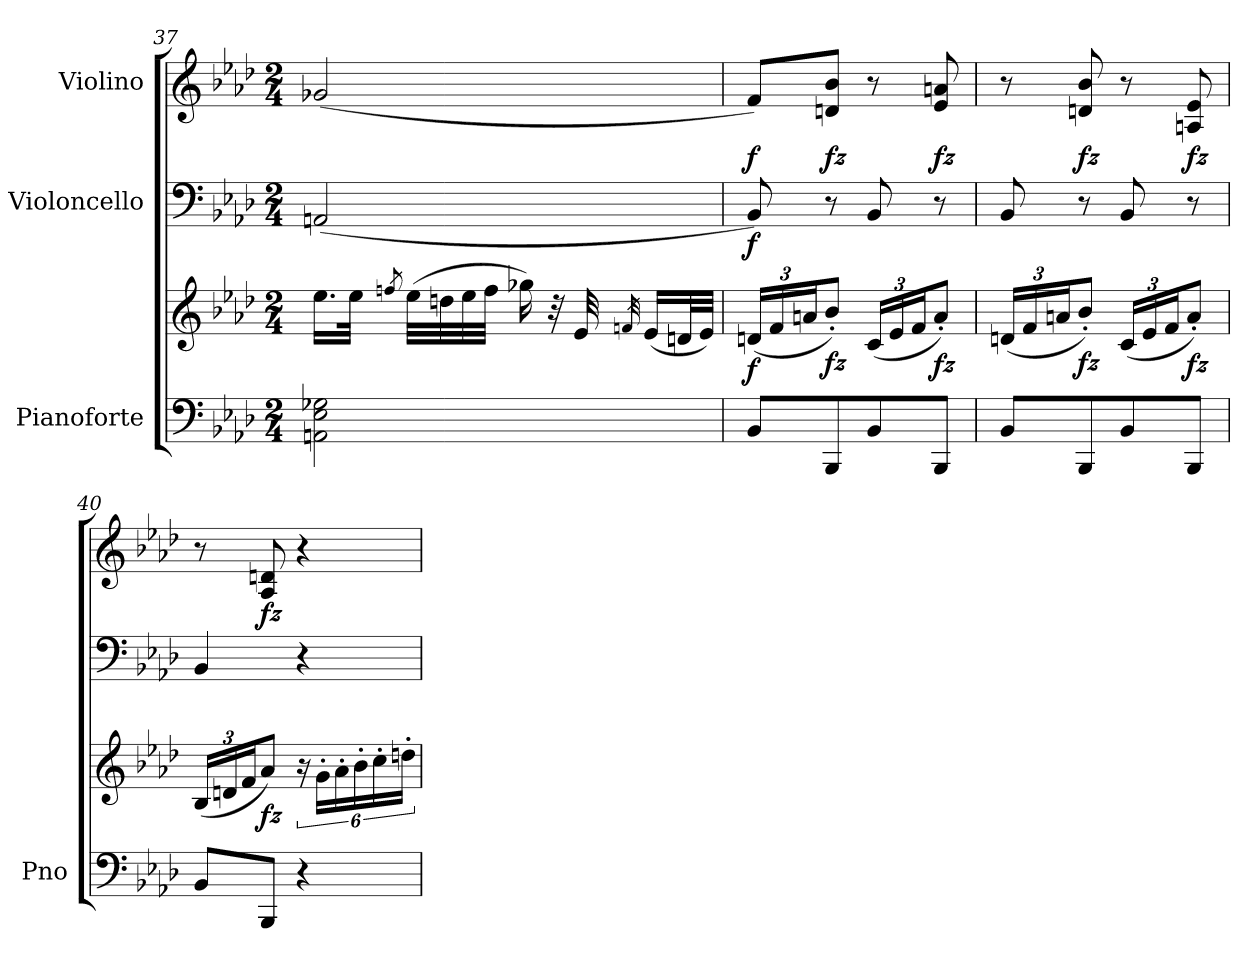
**kern	**kern	**dynam	**kern	**dynam	**kern	**dynam
*part3	*part3	*part3	*part2	*part2	*part1	*part1
*staff4	*staff3	*staff3/4	*staff2	*staff2	*staff1	*staff1
*I"Pianoforte	*	*	*I"Violoncello	*	*I"Violino	*
*I'Pno	*	*	*	*	*	*
!!LO:PB:g=z
*clefF4	*clefG2	*	*clefF4	*	*clefG2	*
*k[b-e-a-d-]	*k[b-e-a-d-]	*	*k[b-e-a-d-]	*	*k[b-e-a-d-]	*
*A-:	*A-:	*	*A-:	*	*A-:	*
*M2/4	*M2/4	*	*M2/4	*	*M2/4	*
=37	=37	=37	=37	=37	=37	=37
2AAn\ 2E-\ 2G-X\	16.ee-\LL	.	(<2AAn/	.	(<2g-X/	.
.	32ee-\JJk	.	.	.	.	.
.	8qffni/	.	.	.	.	.
.	(>32ee-\LLL	.	.	.	.	.
.	32ddn\	.	.	.	.	.
.	32ee-\	.	.	.	.	.
.	32ff\JJJ	.	.	.	.	.
.	16gg-X\)	.	.	.	.	.
.	32r	.	.	.	.	.
.	32e-/	.	.	.	.	.
.	32qfni/	.	.	.	.	.
.	(<16e-/LL	.	.	.	.	.
.	32dn/L	.	.	.	.	.
.	32e-/JJJ)	.	.	.	.	.
=38	=38	=38	=38	=38	=38	=38
*	*Xbrackettup	*	*	*	*	*
!	!	!LO:DY:b	!	!LO:DY:b	!	!LO:DY:b
8BB-/L	(<24dn/LL	f	8BB-/)	f	8f/L)	f
.	24f/	.	.	.	.	.
.	24an/J	.	.	.	.	.
!	!	!LO:DY:b	!	!	!	!LO:DY:b
8BBB-/	8b-'/J)	fz	8r	.	8dn/ 8b-/J	fz
8BB-/	(<24c/LL	.	8BB-/	.	8r	.
.	24e-/	.	.	.	.	.
.	24f/J	.	.	.	.	.
!	!	!LO:DY:b	!	!	!	!LO:DY:b
8BBB-/J	8a'/J)	fz	8r	.	8e-/ 8an/	fz
=39	=39	=39	=39	=39	=39	=39
8BB-/L	(<24dn/LL	.	8BB-/	.	8r	.
.	24f/	.	.	.	.	.
.	24an/J	.	.	.	.	.
!	!	!LO:DY:b	!	!	!	!LO:DY:b
8BBB-/	8b-'/J)	fz	8r	.	8dn/ 8b-/	fz
8BB-/	(<24c/LL	.	8BB-/	.	8r	.
.	24e-/	.	.	.	.	.
.	24f/J	.	.	.	.	.
!	!	!LO:DY:b	!	!	!	!LO:DY:b
8BBB-/J	8a'/J)	fz	8r	.	8An/ 8e-/	fz
!!LO:LB:g=z
=40	=40	=40	=40	=40	=40	=40
8BB-/L	(<24B-/LL	.	4BB-/	.	8r	.
.	24dn/	.	.	.	.	.
.	24f/J	.	.	.	.	.
!	!	!LO:DY:b	!	!	!	!LO:DY:b
8BBB-/J	8a-i/J)	fz	.	.	8A-i/ 8dn/	fz
*	*brackettup	*	*	*	*	*
4r	24r	.	4r	.	4r	.
.	24g'\LL	.	.	.	.	.
.	24a-'\	.	.	.	.	.
.	24b-'\	.	.	.	.	.
.	24cc'\	.	.	.	.	.
.	24ddn'\JJ	.	.	.	.	.
=	=	=	=	=	=	=
*-	*-	*-	*-	*-	*-	*-
